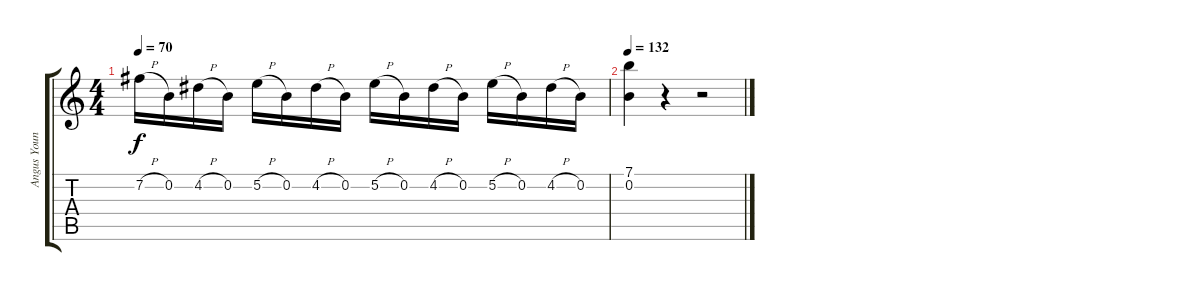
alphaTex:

\track ("Angus Young" "Angus Youn") {instrument overdrivenguitar}
\staff {score tabs}
\tuning (E4 B3 G3 D3 A2 E2) {hide}
\ts (4 4)
\tempo 70
\clef g2
\ks c
7.2{h}.16{dy f} 0.2.16 4.2{h}.16 0.2.16 5.2{h}.16 0.2.16 4.2{h}.16 0.2.16 5.2{h}.16 0.2.16 4.2{h}.16 0.2.16 5.2{h}.16 0.2.16 4.2{h}.16 0.2.16 |
\tempo 132
(7.1 0.2).4 r.4 r.2
